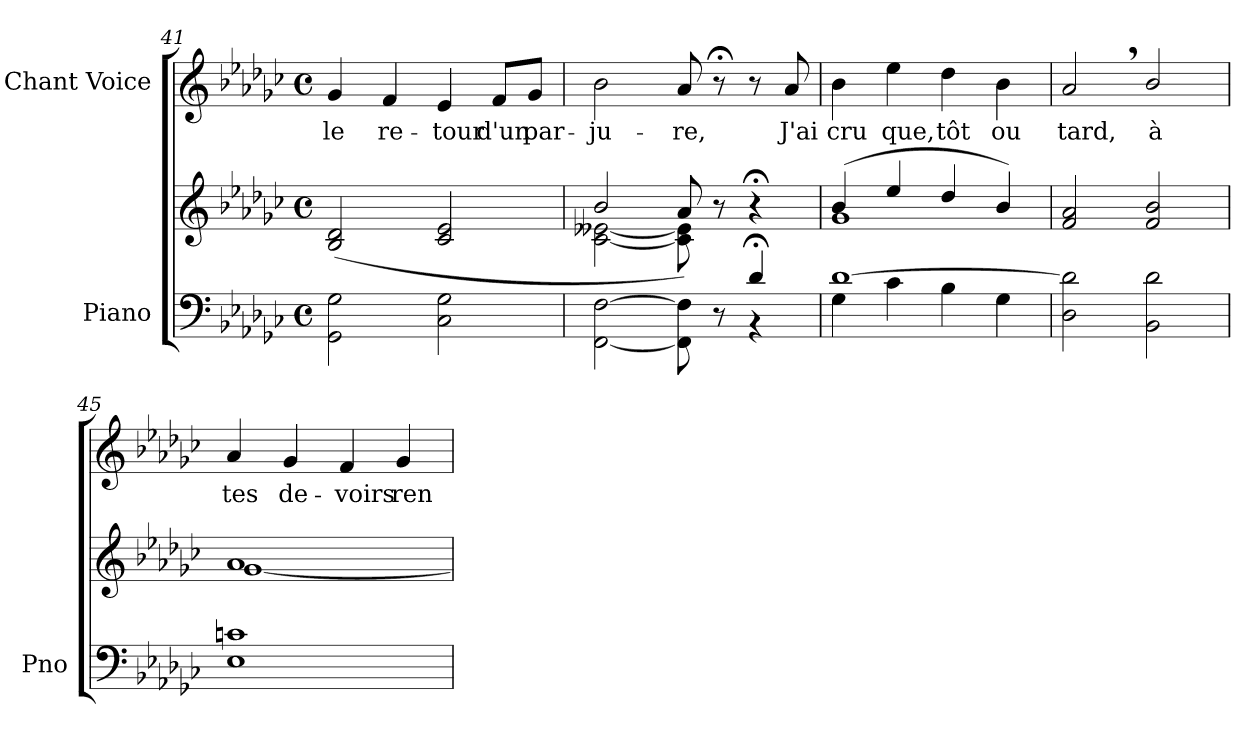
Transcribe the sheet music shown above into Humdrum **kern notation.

**kern	**kern	**kern	**text
*part2	*part2	*part1	*part1
*staff3	*staff2	*staff1	*staff1
*I"Piano	*	*I"Chant Voice	*
*I'Pno	*	*	*
*clefF4	*clefG2	*clefG2	*
*k[b-e-a-d-g-c-]	*k[b-e-a-d-g-c-]	*k[b-e-a-d-g-c-]	*
*M4/4	*M4/4	*M4/4	*
*met(c)	*met(c)	*met(c)	*
=41	=41	=41	=41
!	!	!	!LO:LY:b
2GG-\ 2G-\	(2B-/ 2d-/	4g-/	le
!	!	!	!LO:LY:b
.	.	4f/	re-
!	!	!	!LO:LY:b
2C-\ 2G-\	2c-/ 2e-/	4e-/	-tour
!	!	!	!LO:LY:b
.	.	8f/L	d'un
!	!	!	!LO:LY:b
.	.	8g-/J	par-
=42	=42	=42	=42
*^	*^	*	*
!	!	!	!	!	!LO:LY:b
2.ryy	[2FF\ [2F\	2b-/	[2c-\ [2e--X\	2b-\	-ju-
!	!	!	!	!	!LO:LY:b
.	8FF\] 8F\]	8a-/)	8c-\] 8e--\]	8a-/	-re,
.	8r	8r	4.ryy	8r;<	.
4d-;</	4r	4r;<	.	8r	.
!	!	!	!	!	!LO:LY:b
.	.	.	.	8a-/	J'ai
=43	=43	=43	=43	=43	=43
!	!	!	!	!	!LO:LY:b
[1d-	4G-\	(4b-/	1g-	4b-\	cru
!	!	!	!	!	!LO:LY:b
.	4c-\	4ee-/	.	4ee-\	que,
!	!	!	!	!	!LO:LY:b
.	4B-\	4dd-/	.	4dd-\	tôt
!	!	!	!	!	!LO:LY:b
.	4G-\	4b-/)	.	4b-\	ou
*	*	*v	*v	*	*
!!LO:PB:g=z
=44	=44	=44	=44	=44
!	!	!	!	!LO:LY:b
*v	*v	*	*	*
2D-\ 2d-\]	2f/ 2a-/	2a-,/	tard,
!	!	!	!LO:LY:b
2BB-\ 2d-\	2f/ 2b-/	2b-/	à
=45	=45	=45	=45
*	*^	*	*
!	!	!	!	!LO:LY:b
1E- 1cn	1a-	[1g-	4a-/	tes
!	!	!	!	!LO:LY:b
.	.	.	4g-/	de-
!	!	!	!	!LO:LY:b
.	.	.	4f/	-voirs
!	!	!	!	!LO:LY:b
.	.	.	4g-/	ren-
*	*v	*v	*	*
=	=	=	=
*-	*-	*-	*-
